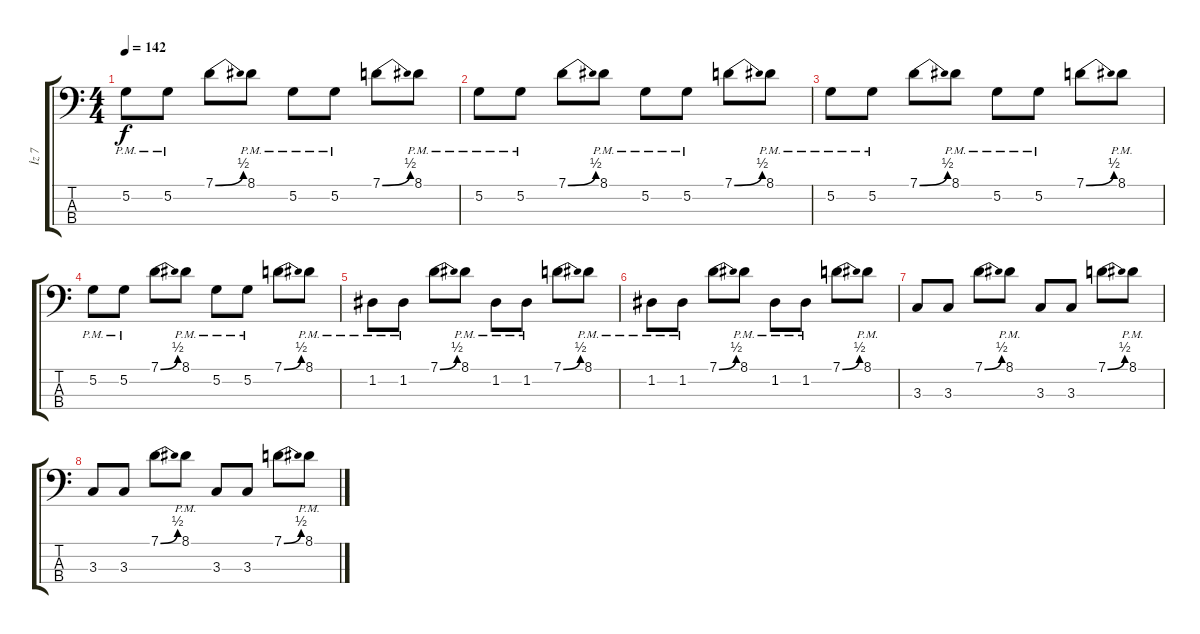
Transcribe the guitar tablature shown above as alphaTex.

\track ("İz 7" "İz 7") {instrument contrabass}
\staff {score tabs}
\tuning (G2 D2 A1 E1) {hide}
\ts (4 4)
\tempo 142
\clef f4
\ks c
5.2{pm}.8{dy f} 5.2{pm}.8 7.1{be (bend 0 0 60 2)}.8 8.1{pm}.8 5.2{pm}.8 5.2{pm}.8 7.1{be (bend 0 0 60 2)}.8 8.1{pm}.8 |
5.2{pm}.8 5.2{pm}.8 7.1{be (bend 0 0 60 2)}.8 8.1{pm}.8 5.2{pm}.8 5.2{pm}.8 7.1{be (bend 0 0 60 2)}.8 8.1{pm}.8 |
5.2{pm}.8 5.2{pm}.8 7.1{be (bend 0 0 60 2)}.8 8.1{pm}.8 5.2{pm}.8 5.2{pm}.8 7.1{be (bend 0 0 60 2)}.8 8.1{pm}.8 |
5.2{pm}.8 5.2{pm}.8 7.1{be (bend 0 0 60 2)}.8 8.1{pm}.8 5.2{pm}.8 5.2{pm}.8 7.1{be (bend 0 0 60 2)}.8 8.1{pm}.8 |
1.2{pm}.8 1.2{pm}.8 7.1{be (bend 0 0 60 2)}.8 8.1{pm}.8 1.2{pm}.8 1.2{pm}.8 7.1{be (bend 0 0 60 2)}.8 8.1{pm}.8 |
1.2{pm}.8 1.2{pm}.8 7.1{be (bend 0 0 60 2)}.8 8.1{pm}.8 1.2{pm}.8 1.2{pm}.8 7.1{be (bend 0 0 60 2)}.8 8.1{pm}.8 |
3.3.8 3.3.8 7.1{be (bend 0 0 60 2)}.8 8.1{pm}.8 3.3.8 3.3.8 7.1{be (bend 0 0 60 2)}.8 8.1{pm}.8 |
3.3.8 3.3.8 7.1{be (bend 0 0 60 2)}.8 8.1{pm}.8 3.3.8 3.3.8 7.1{be (bend 0 0 60 2)}.8 8.1{pm}.8
